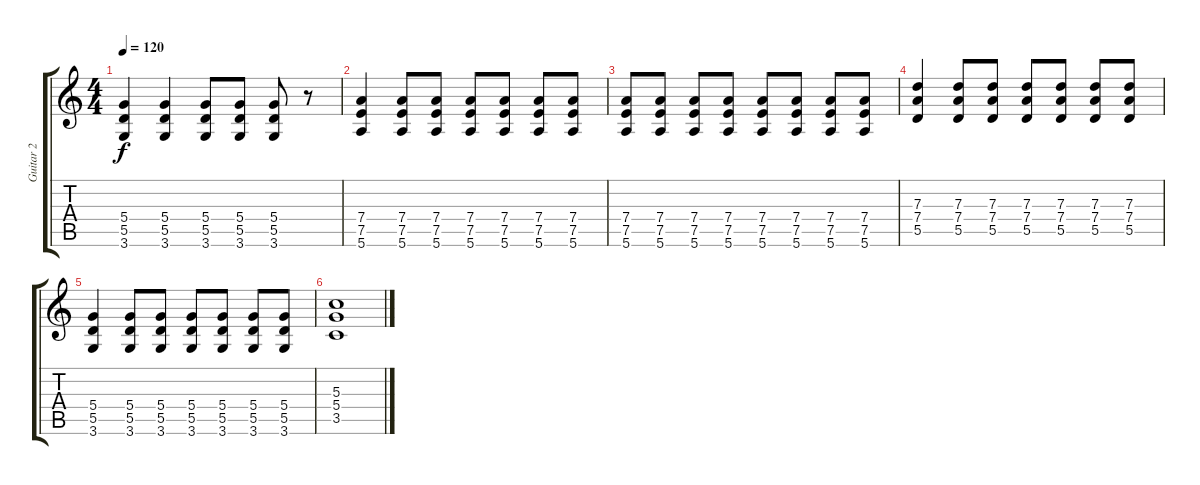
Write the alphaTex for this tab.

\track ("Guitar 2" "Guitar 2") {instrument acousticguitarsteel}
\staff {score tabs}
\tuning (E4 B3 G3 D3 A2 E2) {hide}
\ts (4 4)
\tempo 120
\clef g2
\ks c
(5.4 5.5 3.6).4{dy f} (5.4 5.5 3.6).4 (5.4 5.5 3.6).8 (5.4 5.5 3.6).8 (5.4 5.5 3.6).8 r.8 |
(7.4 7.5 5.6).4 (7.4 7.5 5.6).8 (7.4 7.5 5.6).8 (7.4 7.5 5.6).8 (7.4 7.5 5.6).8 (7.4 7.5 5.6).8 (7.4 7.5 5.6).8 |
(7.4 7.5 5.6).8 (7.4 7.5 5.6).8 (7.4 7.5 5.6).8 (7.4 7.5 5.6).8 (7.4 7.5 5.6).8 (7.4 7.5 5.6).8 (7.4 7.5 5.6).8 (7.4 7.5 5.6).8 |
(7.3 7.4 5.5).4 (7.3 7.4 5.5).8 (7.3 7.4 5.5).8 (7.3 7.4 5.5).8 (7.3 7.4 5.5).8 (7.3 7.4 5.5).8 (7.3 7.4 5.5).8 |
(5.4 5.5 3.6).4 (5.4 5.5 3.6).8 (5.4 5.5 3.6).8 (5.4 5.5 3.6).8 (5.4 5.5 3.6).8 (5.4 5.5 3.6).8 (5.4 5.5 3.6).8 |
(5.3 5.4 3.5).1
